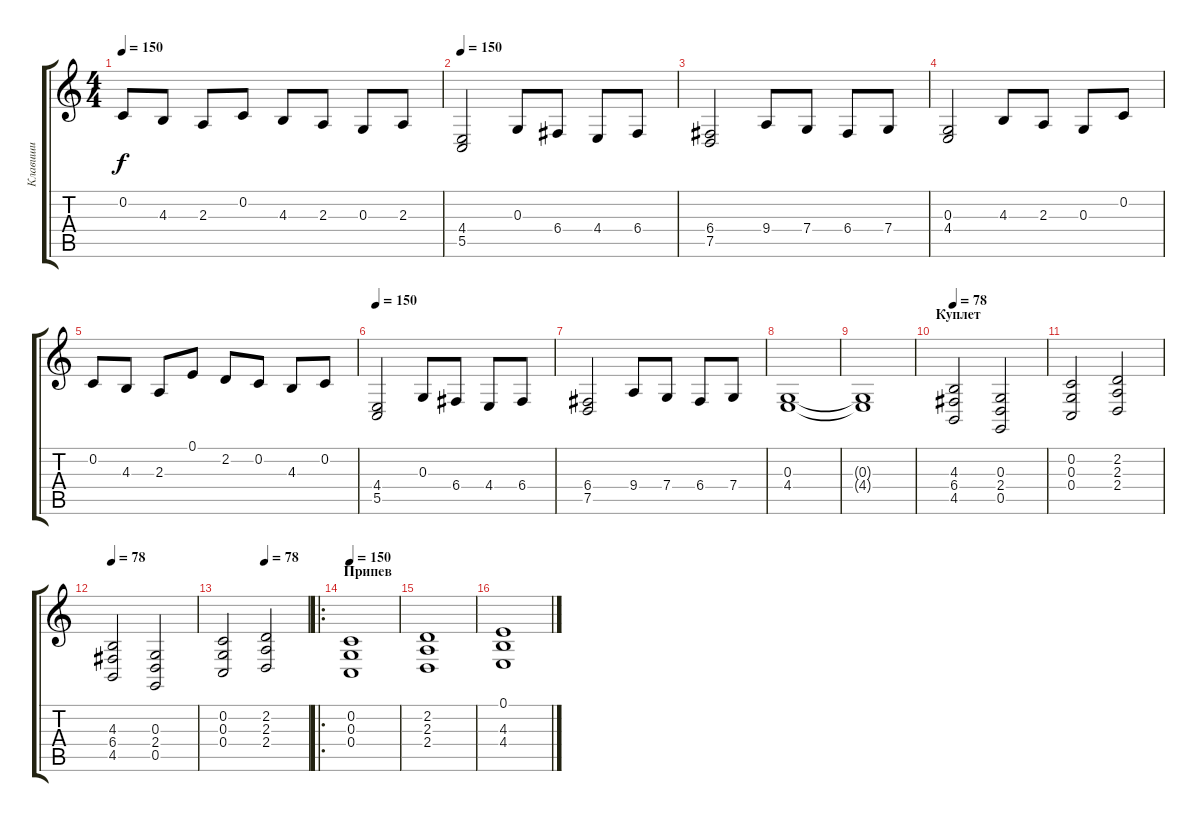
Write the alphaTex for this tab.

\track ("Клавиши" "Клавиши") {instrument violin}
\staff {score tabs}
\tuning (E4 C4 G3 C3 G2 C2) {hide}
\ts (4 4)
\tempo 150
\clef g2
\ks c
0.2.8{dy f} 4.3.8 2.3.8 0.2.8 4.3.8 2.3.8 0.3.8 2.3.8 |
\tempo 150
(4.4 5.5).2 0.3.8 6.4.8 4.4.8 6.4.8 |
(6.4 7.5).2 9.4.8 7.4.8 6.4.8 7.4.8 |
(0.3 4.4).2 4.3.8 2.3.8 0.3.8 0.2.8 |
0.2.8 4.3.8 2.3.8 0.1.8 2.2.8 0.2.8 4.3.8 0.2.8 |
\tempo 150
(4.4 5.5).2 0.3.8 6.4.8 4.4.8 6.4.8 |
(6.4 7.5).2 9.4.8 7.4.8 6.4.8 7.4.8 |
(0.3 4.4).1 |
(0.3{t} 4.4{t}).1 |
\section ("" "Куплет")
\tempo 78
(4.3 6.4 4.5).2{instrument pad2warm} (0.3 2.4 0.5).2 |
(0.2 0.3 0.4).2 (2.2 2.3 2.4).2 |
\tempo 78
(4.3 6.4 4.5).2{instrument pad2warm} (0.3 2.4 0.5).2 |
\tempo (78 0.5)
(0.2 0.3 0.4).2 (2.2 2.3 2.4).2 |
\ro
\section ("" "Припев")
\tempo 150
(0.2 0.3 0.4).1{instrument pad2warm} |
(2.2 2.3 2.4).1 |
(0.1 4.3 4.4).1
